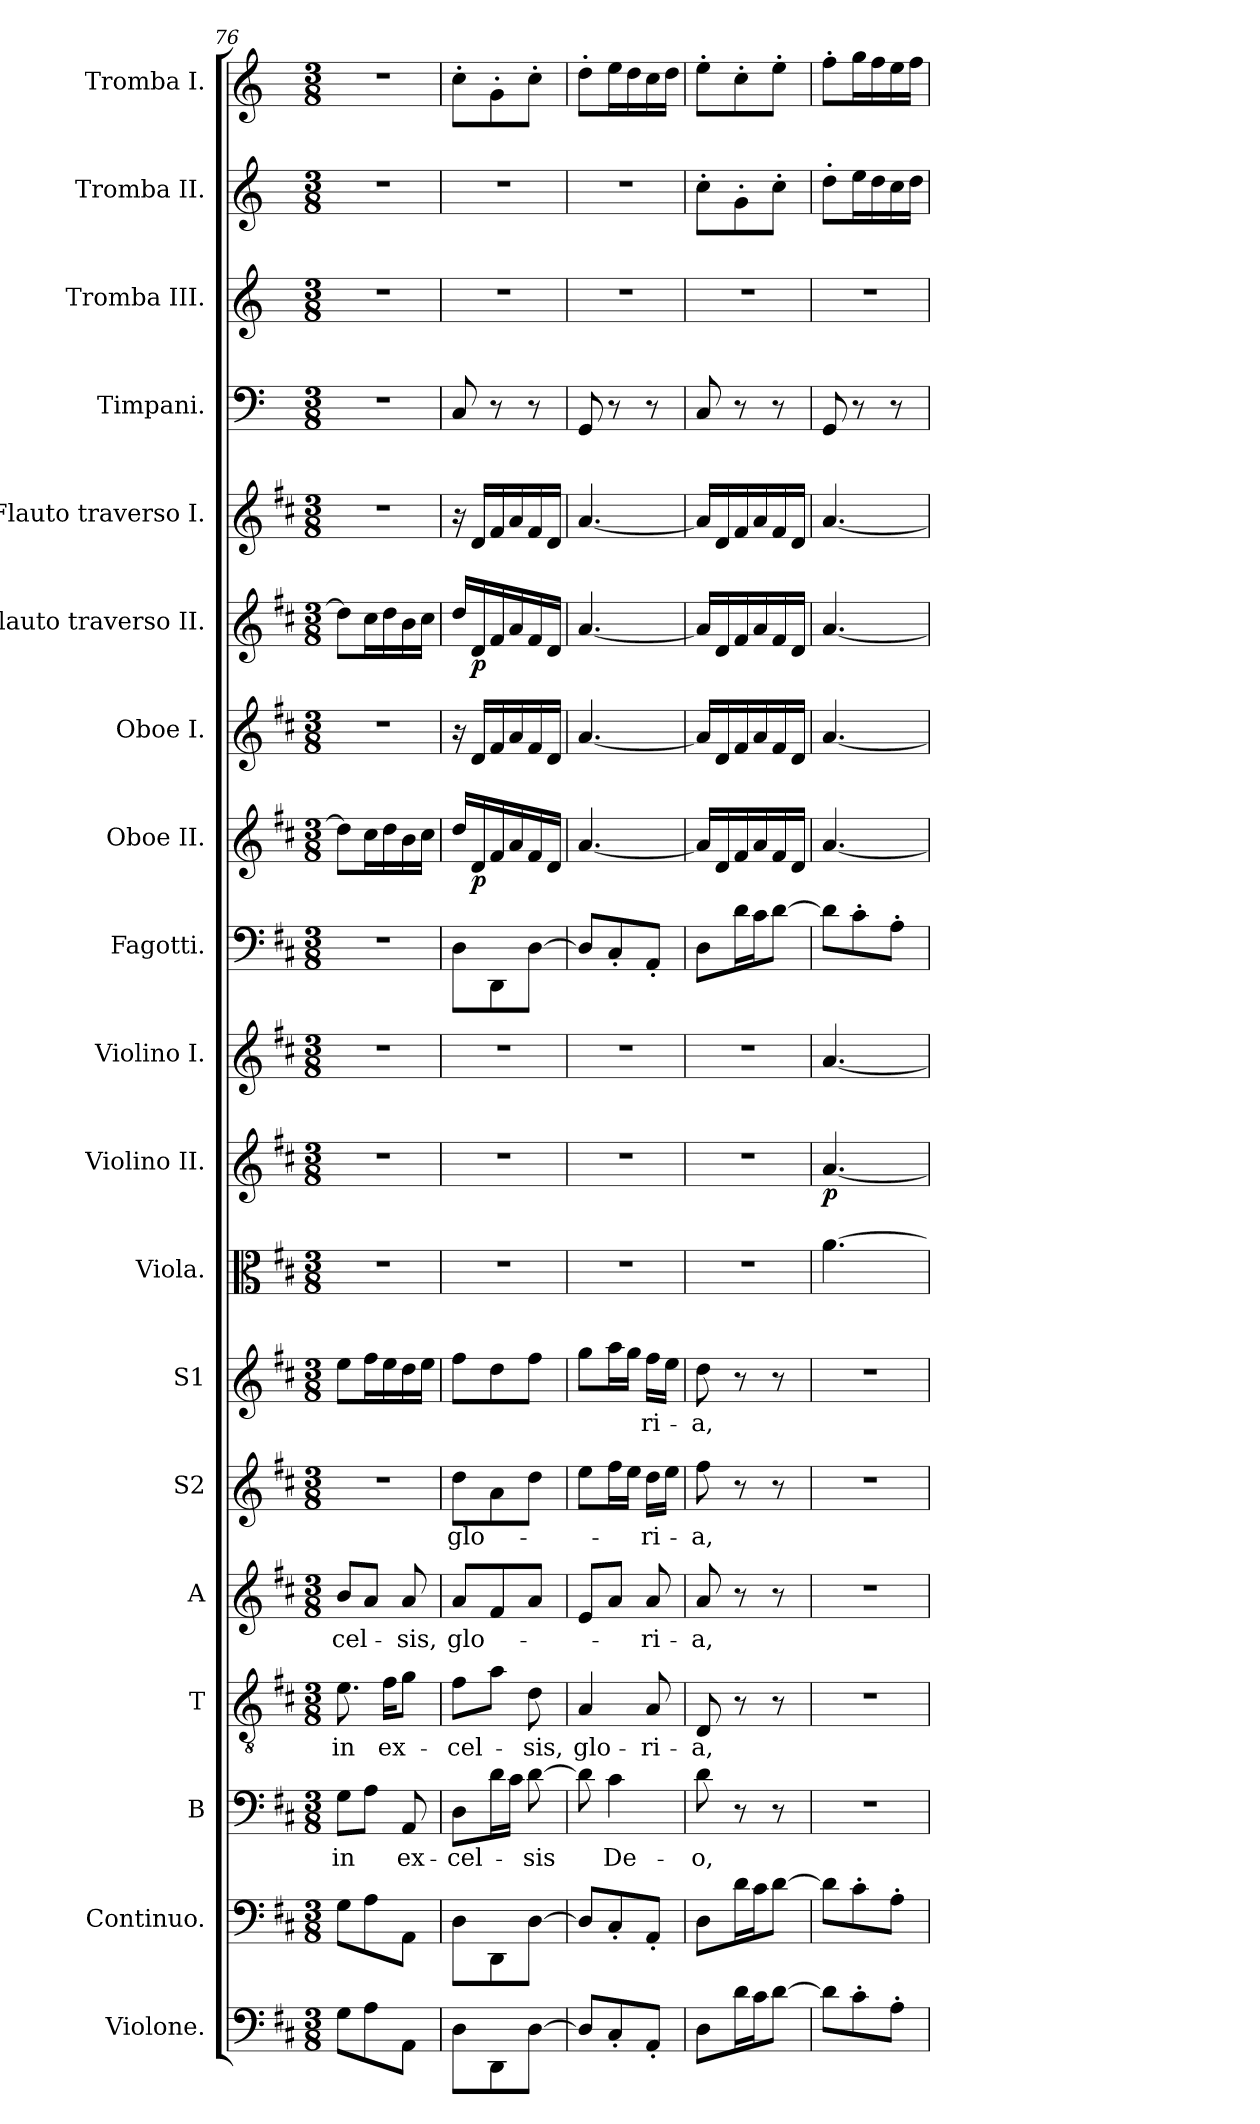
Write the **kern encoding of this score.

**kern	**kern	**kern	**text	**kern	**text	**kern	**text	**kern	**text	**kern	**text	**kern	**kern	**dynam	**kern	**kern	**kern	**dynam	**kern	**kern	**dynam	**kern	**kern	**kern	**kern	**kern
*part19	*part18	*part17	*part17	*part16	*part16	*part15	*part15	*part14	*part14	*part13	*part13	*part12	*part11	*part11	*part10	*part9	*part8	*part8	*part7	*part6	*part6	*part5	*part4	*part3	*part2	*part1
*staff19	*staff18	*staff17	*staff17	*staff16	*staff16	*staff15	*staff15	*staff14	*staff14	*staff13	*staff13	*staff12	*staff11	*staff11	*staff10	*staff9	*staff8	*staff8	*staff7	*staff6	*staff6	*staff5	*staff4	*staff3	*staff2	*staff1
*I"Violone.	*I"Continuo.	*I"B	*	*I"T	*	*I"A	*	*I"S2	*	*I"S1	*	*I"Viola.	*I"Violino II.	*	*I"Violino I.	*I"Fagotti.	*I"Oboe II.	*	*I"Oboe I.	*I"Flauto traverso II.	*	*I"Flauto traverso I.	*I"Timpani.	*I"Tromba III.	*I"Tromba II.	*I"Tromba I.
*	*	*I'B	*	*I'T	*	*I'A	*	*I'S2	*	*I'S1	*	*	*	*	*	*	*I'Ob	*	*I'Ob	*I'Fl	*	*I'Fl	*I'Timp	*	*	*
*clefF4	*clefF4	*clefF4	*	*clefGv2	*	*clefG2	*	*clefG2	*	*clefG2	*	*clefC3	*clefG2	*	*clefG2	*clefF4	*clefG2	*	*clefG2	*clefG2	*	*clefG2	*clefF4	*clefG2	*clefG2	*clefG2
*ITrd7c12	*	*	*	*	*	*	*	*	*	*	*	*	*	*	*	*	*	*	*	*	*	*	*ITrd-1c-2	*ITrd-1c-2	*ITrd-1c-2	*ITrd-1c-2
*k[f#c#]	*k[f#c#]	*k[f#c#]	*	*k[f#c#]	*	*k[f#c#]	*	*k[f#c#]	*	*k[f#c#]	*	*k[f#c#]	*k[f#c#]	*	*k[f#c#]	*k[f#c#]	*k[f#c#]	*	*k[f#c#]	*k[f#c#]	*	*k[f#c#]	*k[f#c#]	*k[f#c#]	*k[f#c#]	*k[f#c#]
*M3/8	*M3/8	*M3/8	*	*M3/8	*	*M3/8	*	*M3/8	*	*M3/8	*	*M3/8	*M3/8	*	*M3/8	*M3/8	*M3/8	*	*M3/8	*M3/8	*	*M3/8	*M3/8	*M3/8	*M3/8	*M3/8
=76	=76	=76	=76	=76	=76	=76	=76	=76	=76	=76	=76	=76	=76	=76	=76	=76	=76	=76	=76	=76	=76	=76	=76	=76	=76	=76
!	!	!	!LO:LY:b	!	!LO:LY:b	!	!LO:LY:b	!	!	!	!	!	!	!	!	!	!	!	!	!	!	!	!	!	!	!
8GG\L	8G\L	8G\L	in	8.e\	in	8b/L	-cel-	4.r	.	8ee\L	.	4.r	4.r	.	4.r	4.r	8dd\L]	.	4.r	8dd\L]	.	4.r	4.r	4.r	4.r	4.r
8AA\	8A\	8A\J	.	.	.	8a/J	.	.	.	16ff#\L	.	.	.	.	.	.	16cc#\L	.	.	16cc#\L	.	.	.	.	.	.
!	!	!	!	!	!LO:LY:b	!	!	!	!	!	!	!	!	!	!	!	!	!	!	!	!	!	!	!	!	!
.	.	.	.	16f#\KL	ex-	.	.	.	.	16ee\	.	.	.	.	.	.	16dd\	.	.	16dd\	.	.	.	.	.	.
!	!	!	!LO:LY:b	!	!	!	!LO:LY:b	!	!	!	!	!	!	!	!	!	!	!	!	!	!	!	!	!	!	!
8AAA\J	8AA\J	8AA/	ex-	8g\J	.	8a/	-sis,	.	.	16dd\	.	.	.	.	.	.	16b\	.	.	16b\	.	.	.	.	.	.
.	.	.	.	.	.	.	.	.	.	16ee\JJ	.	.	.	.	.	.	16cc#\JJ	.	.	16cc#\JJ	.	.	.	.	.	.
=77	=77	=77	=77	=77	=77	=77	=77	=77	=77	=77	=77	=77	=77	=77	=77	=77	=77	=77	=77	=77	=77	=77	=77	=77	=77	=77
!	!	!	!LO:LY:b	!	!LO:LY:b	!	!LO:LY:b	!	!LO:LY:b	!	!	!	!	!	!	!	!	!	!	!	!	!	!	!	!	!
8DD\L	8D\L	8D\L	-cel-	8f#\L	-cel-	8a/L	glo-	8dd\L	glo-	8ff#\L	.	4.r	4.r	.	4.r	8D\L	16dd/LL	.	16r	16dd/LL	.	16r	8D/	4.r	4.r	8dd'\L
!	!	!	!	!	!	!	!	!	!	!	!	!	!	!	!	!	!	!LO:DY:b	!	!	!LO:DY:b	!	!	!	!	!
.	.	.	.	.	.	.	.	.	.	.	.	.	.	.	.	.	16d/	p	16d/LL	16d/	p	16d/LL	.	.	.	.
8DDD\	8DD\	16d\L	.	8a\J	.	8f#/	.	8a\	.	8dd\	.	.	.	.	.	8DD\	16f#/	.	16f#/	16f#/	.	16f#/	8r	.	.	8a'\
.	.	16c#\JJ	.	.	.	.	.	.	.	.	.	.	.	.	.	.	16a/	.	16a/	16a/	.	16a/	.	.	.	.
!	!	!	!LO:LY:b	!	!LO:LY:b	!	!	!	!	!	!	!	!	!	!	!	!	!	!	!	!	!	!	!	!	!
[8DD\J	[8D\J	[8d\	-sis	8d\	-sis,	8a/J	.	8dd\J	.	8ff#\J	.	.	.	.	.	[8D\J	16f#/	.	16f#/	16f#/	.	16f#/	8r	.	.	8dd'\J
.	.	.	.	.	.	.	.	.	.	.	.	.	.	.	.	.	16d/JJ	.	16d/JJ	16d/JJ	.	16d/JJ	.	.	.	.
=78	=78	=78	=78	=78	=78	=78	=78	=78	=78	=78	=78	=78	=78	=78	=78	=78	=78	=78	=78	=78	=78	=78	=78	=78	=78	=78
!	!	!	!	!	!LO:LY:b	!	!	!	!	!	!	!	!	!	!	!	!	!	!	!	!	!	!	!	!	!
8DD/L]	8D/L]	8d\]	.	4A/	glo-	8e/L	.	8ee\L	.	8gg\L	.	4.r	4.r	.	4.r	8D/L]	[4.a/	.	[4.a/	[4.a/	.	[4.a/	8AA/	4.r	4.r	8ee'\L
!	!	!	!LO:LY:b	!	!	!	!	!	!	!	!	!	!	!	!	!	!	!	!	!	!	!	!	!	!	!
8CC#'/	8C#'/	4c#\	De-	.	.	8a/J	.	16ff#\L	.	16aa\L	.	.	.	.	.	8C#'/	.	.	.	.	.	.	8r	.	.	16ff#\L
.	.	.	.	.	.	.	.	16ee\JJ	.	16gg\JJ	.	.	.	.	.	.	.	.	.	.	.	.	.	.	.	16ee\
!	!	!	!	!	!LO:LY:b	!	!LO:LY:b	!	!LO:LY:b	!	!LO:LY:b	!	!	!	!	!	!	!	!	!	!	!	!	!	!	!
8AAA'/J	8AA'/J	.	.	8A/	-ri-	8a/	-ri-	16dd\LL	ri-	16ff#\LL	ri-	.	.	.	.	8AA'/J	.	.	.	.	.	.	8r	.	.	16dd\
.	.	.	.	.	.	.	.	16ee\JJ	.	16ee\JJ	.	.	.	.	.	.	.	.	.	.	.	.	.	.	.	16ee\JJ
=79	=79	=79	=79	=79	=79	=79	=79	=79	=79	=79	=79	=79	=79	=79	=79	=79	=79	=79	=79	=79	=79	=79	=79	=79	=79	=79
!	!	!	!LO:LY:b	!	!LO:LY:b	!	!LO:LY:b	!	!LO:LY:b	!	!LO:LY:b	!	!	!	!	!	!	!	!	!	!	!	!	!	!	!
8DD\L	8D\L	8d\	-o,	8D/	-a,	8a/	-a,	8ff#\	-a,	8dd\	-a,	4.r	4.r	.	4.r	8D\L	16a/LL]	.	16a/LL]	16a/LL]	.	16a/LL]	8D/	4.r	8dd'\L	8ff#'\L
.	.	.	.	.	.	.	.	.	.	.	.	.	.	.	.	.	16d/	.	16d/	16d/	.	16d/	.	.	.	.
16D\L	16d\L	8r	.	8r	.	8r	.	8r	.	8r	.	.	.	.	.	16d\L	16f#/	.	16f#/	16f#/	.	16f#/	8r	.	8a'\	8dd'\
16C#\J	16c#\J	.	.	.	.	.	.	.	.	.	.	.	.	.	.	16c#\J	16a/	.	16a/	16a/	.	16a/	.	.	.	.
[8D\J	[8d\J	8r	.	8r	.	8r	.	8r	.	8r	.	.	.	.	.	[8d\J	16f#/	.	16f#/	16f#/	.	16f#/	8r	.	8dd'\J	8ff#'\J
.	.	.	.	.	.	.	.	.	.	.	.	.	.	.	.	.	16d/JJ	.	16d/JJ	16d/JJ	.	16d/JJ	.	.	.	.
=80	=80	=80	=80	=80	=80	=80	=80	=80	=80	=80	=80	=80	=80	=80	=80	=80	=80	=80	=80	=80	=80	=80	=80	=80	=80	=80
!	!	!	!	!	!	!	!	!	!	!	!	!	!	!LO:DY:b	!	!	!	!	!	!	!	!	!	!	!	!
8D\L]	8d\L]	4.r	.	4.r	.	4.r	.	4.r	.	4.r	.	[4.a\	[4.a/	p	[4.a/	8d\L]	[4.a/	.	[4.a/	[4.a/	.	[4.a/	8AA/	4.r	8ee'\L	8gg'\L
8C#'\	8c#'\	.	.	.	.	.	.	.	.	.	.	.	.	.	.	8c#'\	.	.	.	.	.	.	8r	.	16ff#\L	16aa\L
.	.	.	.	.	.	.	.	.	.	.	.	.	.	.	.	.	.	.	.	.	.	.	.	.	16ee\	16gg\
8AA'\J	8A'\J	.	.	.	.	.	.	.	.	.	.	.	.	.	.	8A'\J	.	.	.	.	.	.	8r	.	16dd\	16ff#\
.	.	.	.	.	.	.	.	.	.	.	.	.	.	.	.	.	.	.	.	.	.	.	.	.	16ee\JJ	16gg\JJ
=	=	=	=	=	=	=	=	=	=	=	=	=	=	=	=	=	=	=	=	=	=	=	=	=	=	=
*-	*-	*-	*-	*-	*-	*-	*-	*-	*-	*-	*-	*-	*-	*-	*-	*-	*-	*-	*-	*-	*-	*-	*-	*-	*-	*-
